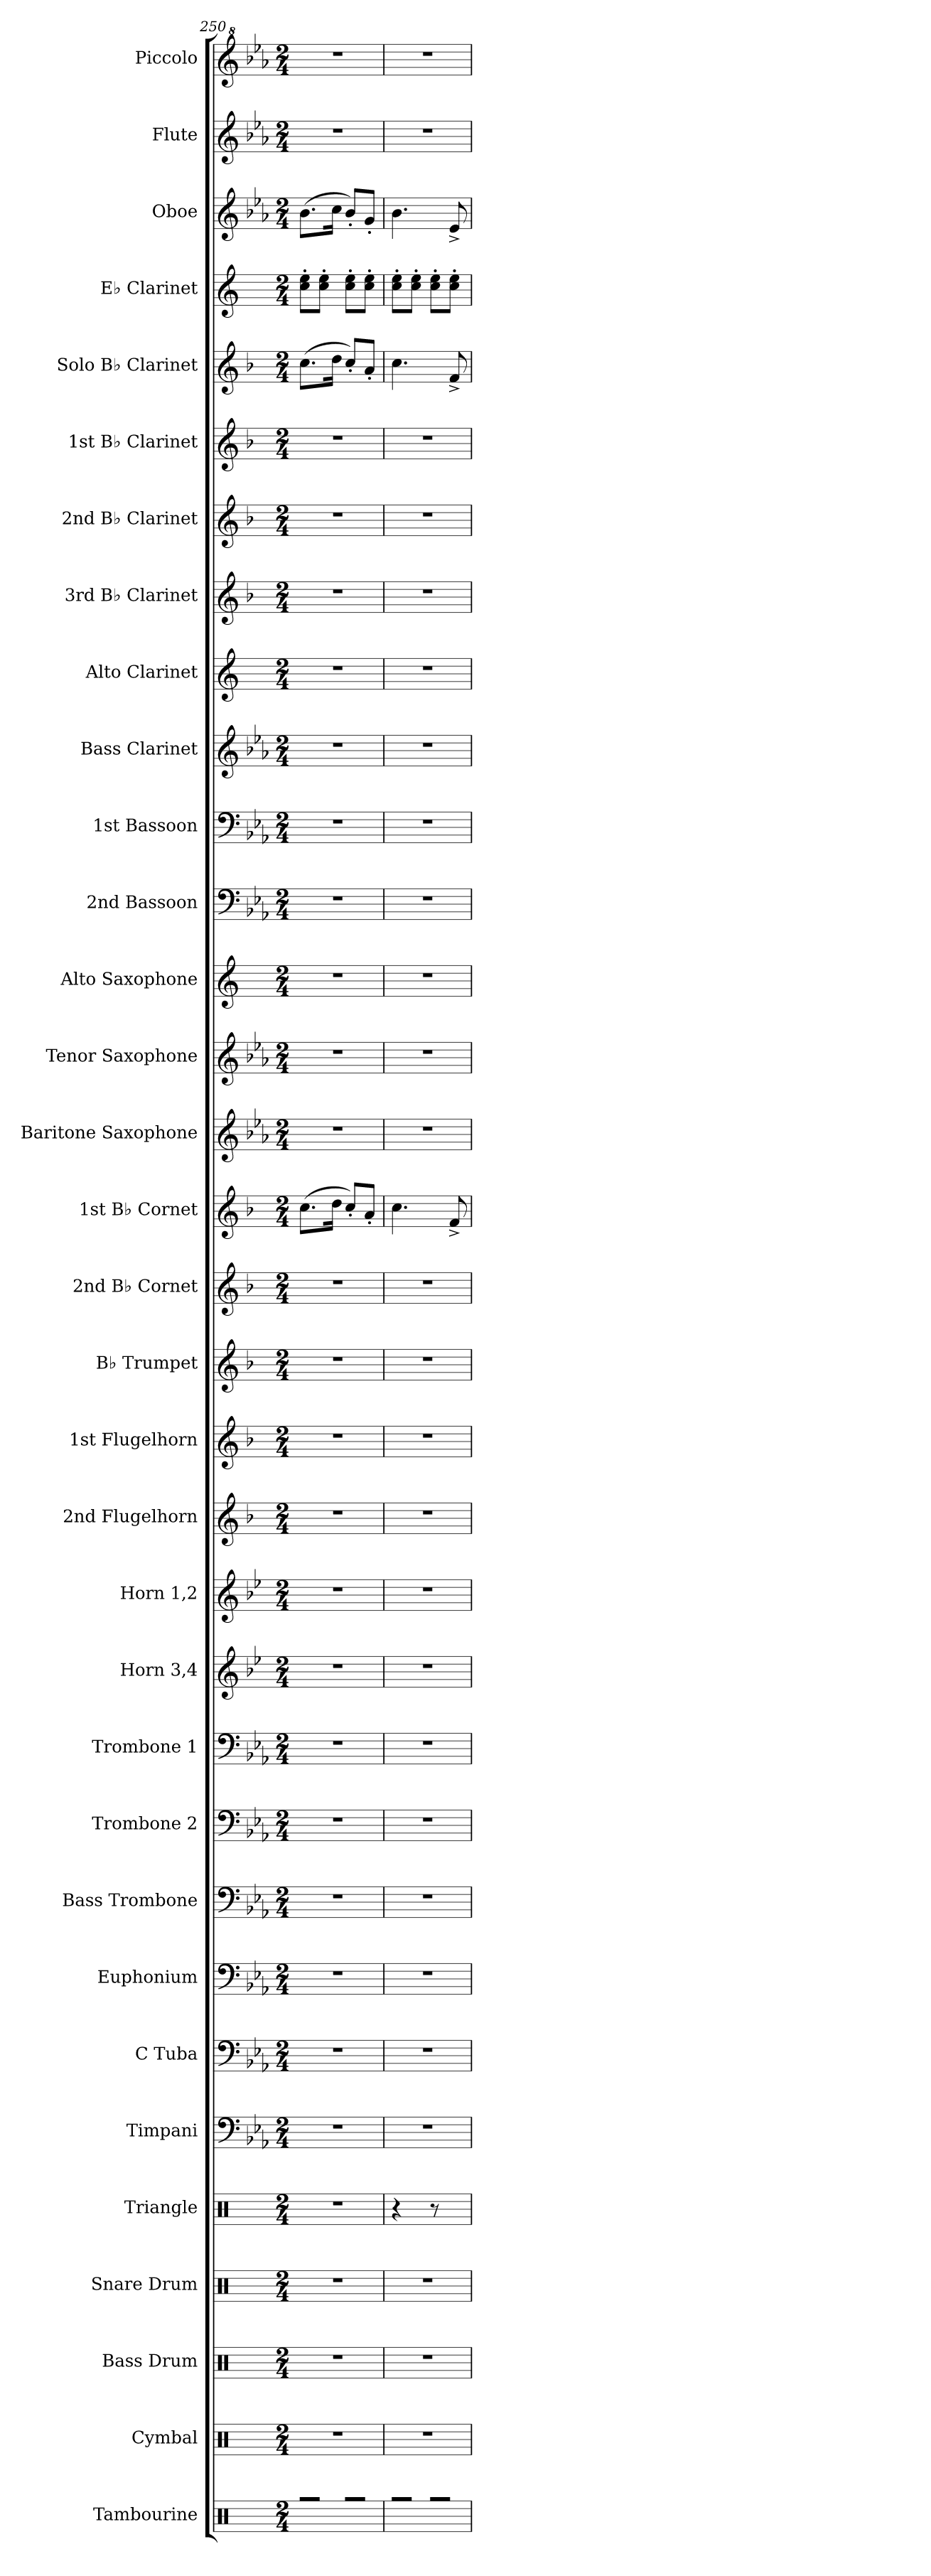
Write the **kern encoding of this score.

**kern	**kern	**kern	**kern	**kern	**kern	**kern	**kern	**kern	**kern	**kern	**kern	**kern	**kern	**kern	**kern	**kern	**kern	**kern	**kern	**kern	**kern	**kern	**kern	**kern	**kern	**kern	**kern	**kern	**kern	**kern	**kern	**kern
*part33	*part32	*part31	*part30	*part29	*part28	*part27	*part26	*part25	*part24	*part23	*part22	*part21	*part20	*part19	*part18	*part17	*part16	*part15	*part14	*part13	*part12	*part11	*part10	*part9	*part8	*part7	*part6	*part5	*part4	*part3	*part2	*part1
*staff33	*staff32	*staff31	*staff30	*staff29	*staff28	*staff27	*staff26	*staff25	*staff24	*staff23	*staff22	*staff21	*staff20	*staff19	*staff18	*staff17	*staff16	*staff15	*staff14	*staff13	*staff12	*staff11	*staff10	*staff9	*staff8	*staff7	*staff6	*staff5	*staff4	*staff3	*staff2	*staff1
*I"Tambourine	*I"Cymbal	*I"Bass Drum	*I"Snare Drum	*I"Triangle	*I"Timpani	*I"C Tuba	*I"Euphonium	*I"Bass Trombone	*I"Trombone 2	*I"Trombone 1	*I"Horn 3,4	*I"Horn 1,2	*I"2nd Flugelhorn	*I"1st Flugelhorn	*I"B♭ Trumpet	*I"2nd B♭ Cornet	*I"1st B♭ Cornet	*I"Baritone Saxophone	*I"Tenor Saxophone	*I"Alto Saxophone	*I"2nd Bassoon	*I"1st Bassoon	*I"Bass Clarinet	*I"Alto Clarinet	*I"3rd B♭ Clarinet	*I"2nd B♭ Clarinet	*I"1st B♭ Clarinet	*I"Solo B♭ Clarinet	*I"E♭ Clarinet	*I"Oboe	*I"Flute	*I"Piccolo
*I'Tamb.	*I'Cym.	*I'B. Dr.	*I'Sn. Dr.	*I'Trgl.	*I'Timp.	*I'C Tu.	*I'Eu.	*I'B. Trb.	*I'Trb. 2	*I'Trb. 1	*I'Hn. 3,4	*I'Hn. 1,2	*I'2nd Flghn.	*I'1st Flghn.	*I'B♭ Tpt.	*I'2nd B♭ Cnt.	*I'1st B♭ Cnt.	*I'Bar. Sax.	*I'T. Sax.	*I'A. Sax.	*I'2nd Bsn.	*I'1st Bsn.	*I'B. Cl.	*I'A. Cl.	*I'3rd B♭ Cl.	*I'2nd B♭ Cl.	*I'1st B♭ Cl.	*I'Solo B♭ Cl.	*I'E♭ Cl.	*I'Ob.	*I'Fl.	*I'Picc.
*clefX	*clefX	*clefX	*clefX	*clefX	*clefF4	*clefF4	*clefF4	*clefF4	*clefF4	*clefF4	*clefG2	*clefG2	*clefG2	*clefG2	*clefG2	*clefG2	*clefG2	*clefG2	*clefG2	*clefG2	*clefF4	*clefF4	*clefG2	*clefG2	*clefG2	*clefG2	*clefG2	*clefG2	*clefG2	*clefG2	*clefG2	*clefG^2
*	*	*	*	*	*	*	*	*	*	*	*ITrd4c7	*ITrd4c7	*ITrd1c2	*ITrd1c2	*ITrd1c2	*ITrd1c2	*ITrd1c2	*ITrd12c21	*ITrd8c14	*ITrd5c9	*	*	*ITrd8c14	*ITrd5c9	*ITrd1c2	*ITrd1c2	*ITrd1c2	*ITrd1c2	*ITrd-2c-3	*	*	*ITrd-7c-12
*k[]	*k[]	*k[]	*k[]	*k[]	*k[b-e-a-]	*k[b-e-a-]	*k[b-e-a-]	*k[b-e-a-]	*k[b-e-a-]	*k[b-e-a-]	*k[b-e-a-]	*k[b-e-a-]	*k[b-e-a-]	*k[b-e-a-]	*k[b-e-a-]	*k[b-e-a-]	*k[b-e-a-]	*k[b-e-a-]	*k[b-e-a-]	*k[b-e-a-]	*k[b-e-a-]	*k[b-e-a-]	*k[b-e-a-]	*k[b-e-a-]	*k[b-e-a-]	*k[b-e-a-]	*k[b-e-a-]	*k[b-e-a-]	*k[b-e-a-]	*k[b-e-a-]	*k[b-e-a-]	*k[b-e-a-]
*C:	*C:	*C:	*C:	*C:	*E-:	*E-:	*E-:	*E-:	*E-:	*E-:	*E-:	*E-:	*E-:	*E-:	*E-:	*E-:	*E-:	*E-:	*E-:	*E-:	*E-:	*E-:	*E-:	*E-:	*E-:	*E-:	*E-:	*E-:	*E-:	*E-:	*E-:	*E-:
*M2/4	*M2/4	*M2/4	*M2/4	*M2/4	*M2/4	*M2/4	*M2/4	*M2/4	*M2/4	*M2/4	*M2/4	*M2/4	*M2/4	*M2/4	*M2/4	*M2/4	*M2/4	*M2/4	*M2/4	*M2/4	*M2/4	*M2/4	*M2/4	*M2/4	*M2/4	*M2/4	*M2/4	*M2/4	*M2/4	*M2/4	*M2/4	*M2/4
=250	=250	=250	=250	=250	=250	=250	=250	=250	=250	=250	=250	=250	=250	=250	=250	=250	=250	=250	=250	=250	=250	=250	=250	=250	=250	=250	=250	=250	=250	=250	=250	=250
8R\L	2r	2r	2r	2r	2r	2r	2r	2r	2r	2r	2r	2r	2r	2r	2r	2r	(8.b-\L	2r	2r	2r	2r	2r	2r	2r	2r	2r	2r	(8.b-\L	8ee-\' 8gg\'L	(8.b-\L	2r	2r
8R\J	.	.	.	.	.	.	.	.	.	.	.	.	.	.	.	.	.	.	.	.	.	.	.	.	.	.	.	.	8ee-\' 8gg\'J	.	.	.
.	.	.	.	.	.	.	.	.	.	.	.	.	.	.	.	.	16cc\Jk	.	.	.	.	.	.	.	.	.	.	16cc\Jk	.	16cc\Jk	.	.
8R\L	.	.	.	.	.	.	.	.	.	.	.	.	.	.	.	.	8b-'/L)	.	.	.	.	.	.	.	.	.	.	8b-'/L)	8ee-\' 8gg\'L	8b-'/L)	.	.
8R\J	.	.	.	.	.	.	.	.	.	.	.	.	.	.	.	.	8g'/J	.	.	.	.	.	.	.	.	.	.	8g'/J	8ee-\' 8gg\'J	8g'/J	.	.
=251	=251	=251	=251	=251	=251	=251	=251	=251	=251	=251	=251	=251	=251	=251	=251	=251	=251	=251	=251	=251	=251	=251	=251	=251	=251	=251	=251	=251	=251	=251	=251	=251
8R\L	2r	2r	2r	4r	2r	2r	2r	2r	2r	2r	2r	2r	2r	2r	2r	2r	4.b-\	2r	2r	2r	2r	2r	2r	2r	2r	2r	2r	4.b-\	8ee-\' 8gg\'L	4.b-\	2r	2r
8R\J	.	.	.	.	.	.	.	.	.	.	.	.	.	.	.	.	.	.	.	.	.	.	.	.	.	.	.	.	8ee-\' 8gg\'J	.	.	.
8R\L	.	.	.	8r	.	.	.	.	.	.	.	.	.	.	.	.	.	.	.	.	.	.	.	.	.	.	.	.	8ee-\' 8gg\'L	.	.	.
8R\J	.	.	.	8R\	.	.	.	.	.	.	.	.	.	.	.	.	8e-^/	.	.	.	.	.	.	.	.	.	.	8e-^/	8ee-\' 8gg\'J	8e-^/	.	.
=	=	=	=	=	=	=	=	=	=	=	=	=	=	=	=	=	=	=	=	=	=	=	=	=	=	=	=	=	=	=	=	=
*-	*-	*-	*-	*-	*-	*-	*-	*-	*-	*-	*-	*-	*-	*-	*-	*-	*-	*-	*-	*-	*-	*-	*-	*-	*-	*-	*-	*-	*-	*-	*-	*-
